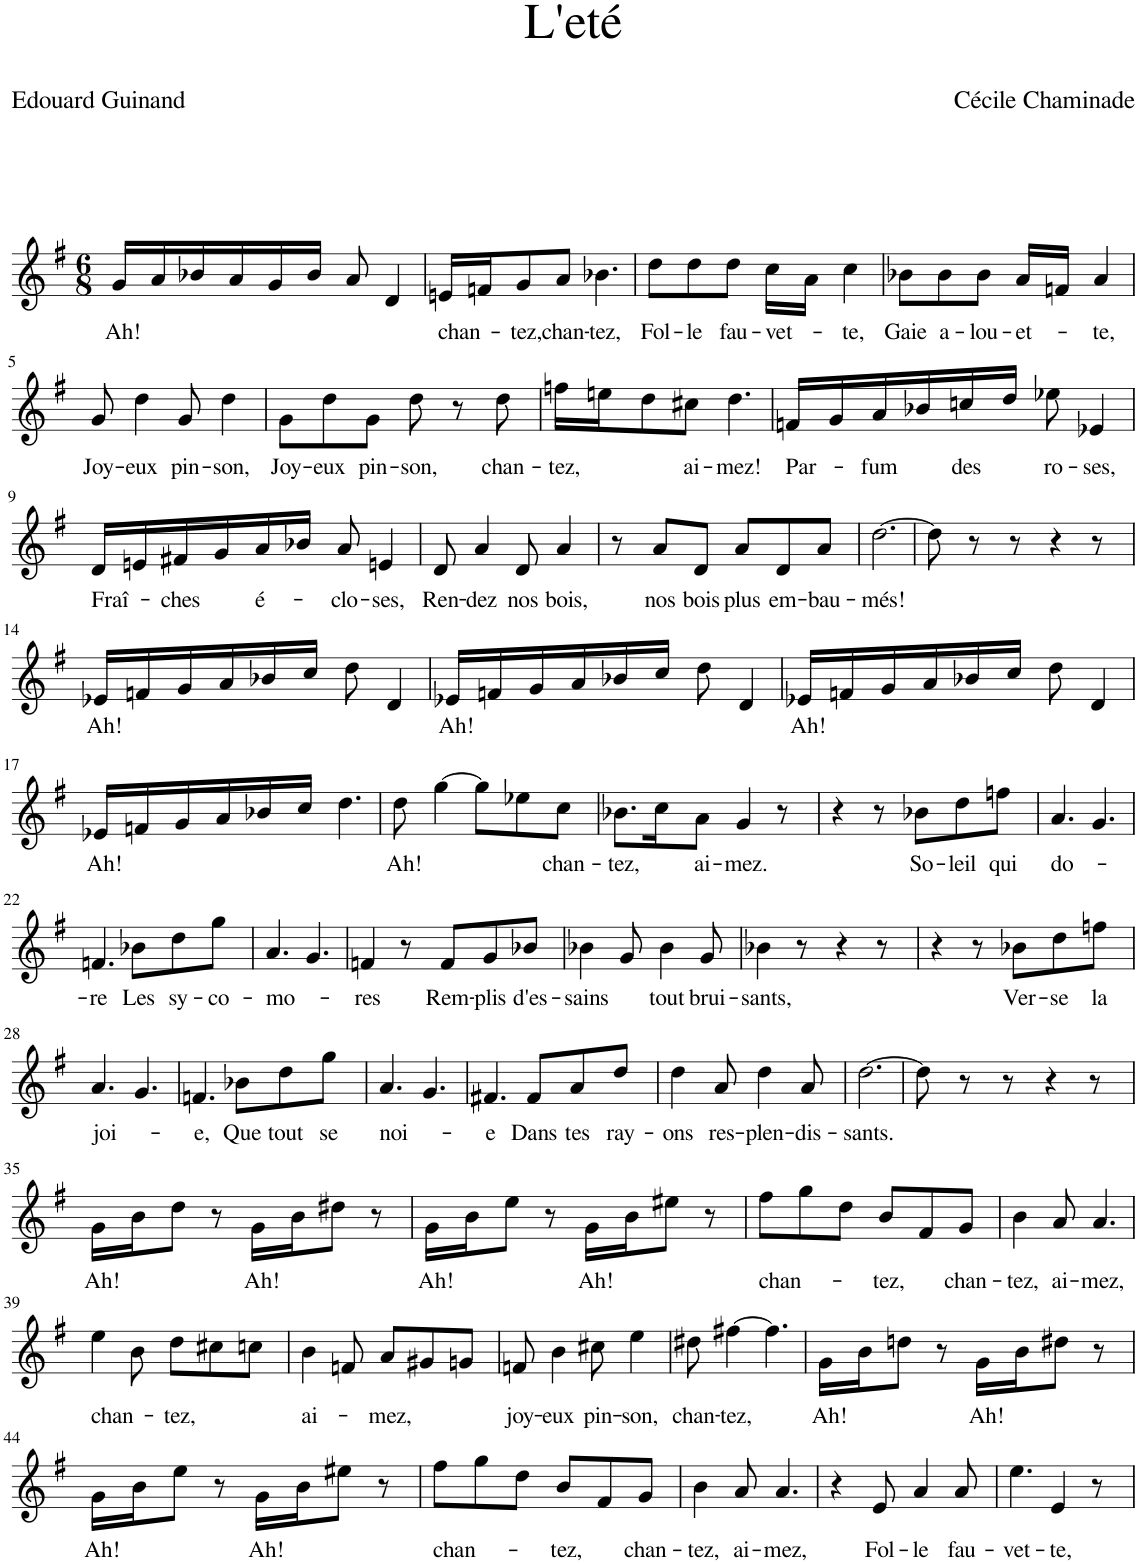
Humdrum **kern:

**kern	**text
*part1	*part1
*staff1	*staff1
*I"Piano	*
*I'Pno	*
*clefG2	*
*k[f#]	*
*M6/8	*
=1	=1
!	!LO:LY:b
16g/LL	Ah!
16a/	.
16b-X/	.
16a/	.
16g/	.
16b-/JJ	.
8a/	.
4d/	.
=2	=2
!	!LO:LY:b
16en/LL	chan-
16fn/J	.
!	!LO:LY:b
8g/	-tez,
!	!LO:LY:b
8a/J	chan-
!	!LO:LY:b
4.b-X\	-tez,
=3	=3
!	!LO:LY:b
8dd\L	Fol-
!	!LO:LY:b
8dd\	-le
!	!LO:LY:b
8dd\J	fau-
!	!LO:LY:b
16cc\LL	-vet-
16a\JJ	.
!	!LO:LY:b
4cc\	-te,
=4	=4
!	!LO:LY:b
8b-X\L	Gaie
!	!LO:LY:b
8b-\	a-
!	!LO:LY:b
8b-\J	-lou-
!	!LO:LY:b
16a/LL	-et-
16fn/JJ	.
!	!LO:LY:b
4a/	-te,
!!LO:LB:g=z
=5	=5
!	!LO:LY:b
8g/	Joy-
!	!LO:LY:b
4dd\	-eux
!	!LO:LY:b
8g/	pin-
!	!LO:LY:b
4dd\	-son,
=6	=6
!	!LO:LY:b
8g\L	Joy-
!	!LO:LY:b
8dd\	-eux
!	!LO:LY:b
8g\J	pin-
!	!LO:LY:b
8dd\	-son,
8r	.
!	!LO:LY:b
8dd\	chan-
=7	=7
!	!LO:LY:b
16ffn\LL	-tez,
16een\J	.
8dd\	.
!	!LO:LY:b
8cc#X\J	ai-
!	!LO:LY:b
4.dd\	-mez!
=8	=8
!	!LO:LY:b
16fn/LL	Par-
16g/	.
!	!LO:LY:b
16a/	-fum
16b-X/	.
!	!LO:LY:b
16ccn/	des
16dd/JJ	.
!	!LO:LY:b
8ee-X\	ro-
!	!LO:LY:b
4e-X/	-ses,
!!LO:LB:g=z
=9	=9
!	!LO:LY:b
16d/LL	Fraî-
16en/	.
!	!LO:LY:b
16f#X/	-ches
16g/	.
!	!LO:LY:b
16a/	é-
16b-X/JJ	.
!	!LO:LY:b
8a/	-clo-
!	!LO:LY:b
4en/	-ses,
=10	=10
!	!LO:LY:b
8d/	Ren-
!	!LO:LY:b
4a/	-dez
!	!LO:LY:b
8d/	nos
!	!LO:LY:b
4a/	bois,
=11	=11
8r	.
!	!LO:LY:b
8a/L	nos
!	!LO:LY:b
8d/J	bois
!	!LO:LY:b
8a/L	plus
!	!LO:LY:b
8d/	em-
!	!LO:LY:b
8a/J	-bau-
=12	=12
!	!LO:LY:b
[2.dd\	-més!
=13	=13
8dd\]	.
8r	.
8r	.
4r	.
8r	.
!!LO:LB:g=z
=14	=14
!	!LO:LY:b
16e-X/LL	Ah!
16fn/	.
16g/	.
16a/	.
16b-X/	.
16cc/JJ	.
8dd\	.
4d/	.
=15	=15
!	!LO:LY:b
16e-X/LL	Ah!
16fn/	.
16g/	.
16a/	.
16b-X/	.
16cc/JJ	.
8dd\	.
4d/	.
=16	=16
!	!LO:LY:b
16e-X/LL	Ah!
16fn/	.
16g/	.
16a/	.
16b-X/	.
16cc/JJ	.
8dd\	.
4d/	.
!!LO:LB:g=z
=17	=17
!	!LO:LY:b
16e-X/LL	Ah!
16fn/	.
16g/	.
16a/	.
16b-X/	.
16cc/JJ	.
4.dd\	.
=18	=18
!	!LO:LY:b
8dd\	Ah!
[4gg\	.
8gg\L]	.
8ee-X\	.
!	!LO:LY:b
8cc\J	chan-
=19	=19
!	!LO:LY:b
8.b-X\L	-tez,
16cc\K	.
!	!LO:LY:b
8a\J	ai-
!	!LO:LY:b
4g/	-mez.
8r	.
=20	=20
4r	.
8r	.
!	!LO:LY:b
8b-X\L	So-
!	!LO:LY:b
8dd\	-leil
!	!LO:LY:b
8ffn\J	qui
=21	=21
!	!LO:LY:b
4.a/	do-
4.g/	.
!!LO:LB:g=z
=22	=22
!	!LO:LY:b
4.fn/	-re
!	!LO:LY:b
8b-X\L	Les
!	!LO:LY:b
8dd\	sy-
!	!LO:LY:b
8gg\J	-co-
=23	=23
!	!LO:LY:b
4.a/	-mo-
4.g/	.
=24	=24
!	!LO:LY:b
4fn/	-res
8r	.
!	!LO:LY:b
8f/L	Rem-
!	!LO:LY:b
8g/	-plis
!	!LO:LY:b
8b-X/J	d'es-
=25	=25
!	!LO:LY:b
4b-X\	-sains
8g/	.
!	!LO:LY:b
4b-\	tout
!	!LO:LY:b
8g/	brui-
=26	=26
!	!LO:LY:b
4b-X\	-sants,
8r	.
4r	.
8r	.
=27	=27
4r	.
8r	.
!	!LO:LY:b
8b-X\L	Ver-
!	!LO:LY:b
8dd\	-se
!	!LO:LY:b
8ffn\J	la
!!LO:LB:g=z
=28	=28
!	!LO:LY:b
4.a/	joi-
4.g/	.
=29	=29
!	!LO:LY:b
4.fn/	-e,
!	!LO:LY:b
8b-X\L	Que
!	!LO:LY:b
8dd\	tout
!	!LO:LY:b
8gg\J	se
=30	=30
!	!LO:LY:b
4.a/	noi-
4.g/	.
=31	=31
!	!LO:LY:b
4.f#X/	-e
!	!LO:LY:b
8f#/L	Dans
!	!LO:LY:b
8a/	tes
!	!LO:LY:b
8dd/J	ray-
=32	=32
!	!LO:LY:b
4dd\	-ons
!	!LO:LY:b
8a/	res-
!	!LO:LY:b
4dd\	-plen-
!	!LO:LY:b
8a/	-dis-
=33	=33
!	!LO:LY:b
[2.dd\	-sants.
=34	=34
8dd\]	.
8r	.
8r	.
4r	.
8r	.
!!LO:LB:g=z
=35	=35
!	!LO:LY:b
16g\LL	Ah!
16b\J	.
8dd\J	.
8r	.
!	!LO:LY:b
16g\LL	Ah!
16b\J	.
8dd#X\J	.
8r	.
=36	=36
!	!LO:LY:b
16g\LL	Ah!
16b\J	.
8ee\J	.
8r	.
!	!LO:LY:b
16g\LL	Ah!
16b\J	.
8ee#X\J	.
8r	.
=37	=37
!	!LO:LY:b
8ff#\L	chan-
8gg\	.
8dd\J	.
!	!LO:LY:b
8b/L	-tez,
8f#/	.
!	!LO:LY:b
8g/J	chan-
=38	=38
!	!LO:LY:b
4b\	-tez,
!	!LO:LY:b
8a/	ai-
!	!LO:LY:b
4.a/	-mez,
!!LO:LB:g=z
=39	=39
!	!LO:LY:b
4ee\	chan-
8b\	.
!	!LO:LY:b
8dd\L	tez,
8cc#X\	.
8ccn\J	.
=40	=40
!	!LO:LY:b
4b\	ai-
8fn/	.
!	!LO:LY:b
8a/L	-mez,
8g#X/	.
8gn/J	.
=41	=41
!	!LO:LY:b
8fn/	joy-
!	!LO:LY:b
4b\	-eux
!	!LO:LY:b
8cc#X\	pin-
!	!LO:LY:b
4ee\	-son,
=42	=42
!	!LO:LY:b
8dd#X\	chan-
!	!LO:LY:b
[4ff#X\	-tez,
4.ff#\]	.
=43	=43
!	!LO:LY:b
16g\LL	Ah!
16b\J	.
8ddn\J	.
8r	.
!	!LO:LY:b
16g\LL	Ah!
16b\J	.
8dd#X\J	.
8r	.
!!LO:LB:g=z
=44	=44
!	!LO:LY:b
16g\LL	Ah!
16b\J	.
8ee\J	.
8r	.
!	!LO:LY:b
16g\LL	Ah!
16b\J	.
8ee#X\J	.
8r	.
=45	=45
!	!LO:LY:b
8ff#\L	chan-
8gg\	.
8dd\J	.
!	!LO:LY:b
8b/L	-tez,
8f#/	.
!	!LO:LY:b
8g/J	chan-
=46	=46
!	!LO:LY:b
4b\	-tez,
!	!LO:LY:b
8a/	ai-
!	!LO:LY:b
4.a/	-mez,
=47	=47
4r	.
!	!LO:LY:b
8e/	Fol-
!	!LO:LY:b
4a/	-le
!	!LO:LY:b
8a/	fau-
=48	=48
!	!LO:LY:b
4.ee\	-vet-
!	!LO:LY:b
4e/	-te,
8r	.
=	=
*-	*-
